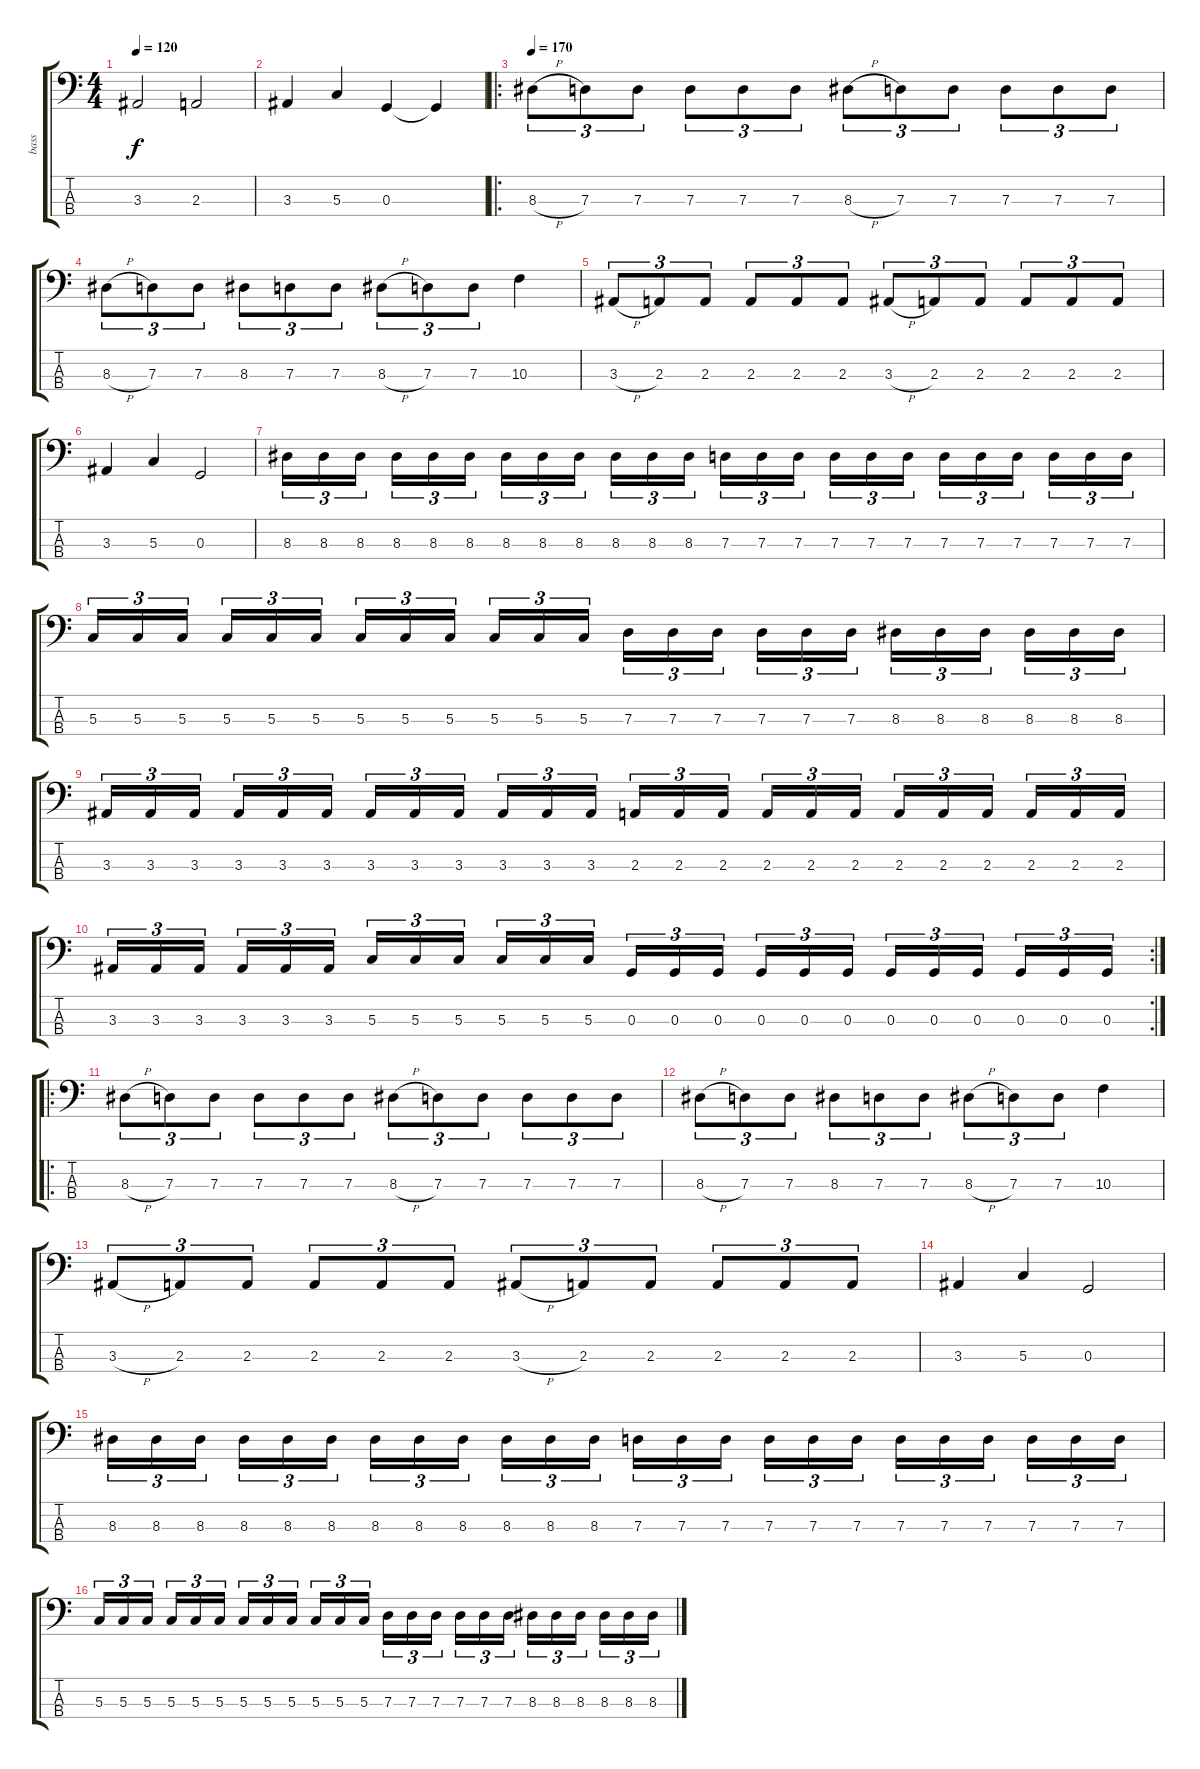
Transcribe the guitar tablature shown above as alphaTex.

\track ("bass" "bass") {instrument electricbasspick}
\staff {score tabs}
\tuning (F2 C2 G1 D1) {hide}
\ts (4 4)
\tempo 120
\clef f4
\ks c
3.3.2{dy f} 2.3.2 |
3.3.4 5.3.4 0.3.4 0.3{t}.4 |
\ro
\tempo 170
8.3{h}.8{tu (3 2)} 7.3.8{tu (3 2)} 7.3.8{tu (3 2)} 7.3.8{tu (3 2)} 7.3.8{tu (3 2)} 7.3.8{tu (3 2)} 8.3{h}.8{tu (3 2)} 7.3.8{tu (3 2)} 7.3.8{tu (3 2)} 7.3.8{tu (3 2)} 7.3.8{tu (3 2)} 7.3.8{tu (3 2)} |
8.3{h}.8{tu (3 2)} 7.3.8{tu (3 2)} 7.3.8{tu (3 2)} 8.3.8{tu (3 2)} 7.3.8{tu (3 2)} 7.3.8{tu (3 2)} 8.3{h}.8{tu (3 2)} 7.3.8{tu (3 2)} 7.3.8{tu (3 2)} 10.3.4 |
3.3{h}.8{tu (3 2)} 2.3.8{tu (3 2)} 2.3.8{tu (3 2)} 2.3.8{tu (3 2)} 2.3.8{tu (3 2)} 2.3.8{tu (3 2)} 3.3{h}.8{tu (3 2)} 2.3.8{tu (3 2)} 2.3.8{tu (3 2)} 2.3.8{tu (3 2)} 2.3.8{tu (3 2)} 2.3.8{tu (3 2)} |
3.3.4 5.3.4 0.3.2 |
8.3.16{tu (3 2)} 8.3.16{tu (3 2)} 8.3.16{tu (3 2)} 8.3.16{tu (3 2)} 8.3.16{tu (3 2)} 8.3.16{tu (3 2)} 8.3.16{tu (3 2)} 8.3.16{tu (3 2)} 8.3.16{tu (3 2)} 8.3.16{tu (3 2)} 8.3.16{tu (3 2)} 8.3.16{tu (3 2)} 7.3.16{tu (3 2)} 7.3.16{tu (3 2)} 7.3.16{tu (3 2)} 7.3.16{tu (3 2)} 7.3.16{tu (3 2)} 7.3.16{tu (3 2)} 7.3.16{tu (3 2)} 7.3.16{tu (3 2)} 7.3.16{tu (3 2)} 7.3.16{tu (3 2)} 7.3.16{tu (3 2)} 7.3.16{tu (3 2)} |
5.3.16{tu (3 2)} 5.3.16{tu (3 2)} 5.3.16{tu (3 2)} 5.3.16{tu (3 2)} 5.3.16{tu (3 2)} 5.3.16{tu (3 2)} 5.3.16{tu (3 2)} 5.3.16{tu (3 2)} 5.3.16{tu (3 2)} 5.3.16{tu (3 2)} 5.3.16{tu (3 2)} 5.3.16{tu (3 2)} 7.3.16{tu (3 2)} 7.3.16{tu (3 2)} 7.3.16{tu (3 2)} 7.3.16{tu (3 2)} 7.3.16{tu (3 2)} 7.3.16{tu (3 2)} 8.3.16{tu (3 2)} 8.3.16{tu (3 2)} 8.3.16{tu (3 2)} 8.3.16{tu (3 2)} 8.3.16{tu (3 2)} 8.3.16{tu (3 2)} |
3.3.16{tu (3 2)} 3.3.16{tu (3 2)} 3.3.16{tu (3 2)} 3.3.16{tu (3 2)} 3.3.16{tu (3 2)} 3.3.16{tu (3 2)} 3.3.16{tu (3 2)} 3.3.16{tu (3 2)} 3.3.16{tu (3 2)} 3.3.16{tu (3 2)} 3.3.16{tu (3 2)} 3.3.16{tu (3 2)} 2.3.16{tu (3 2)} 2.3.16{tu (3 2)} 2.3.16{tu (3 2)} 2.3.16{tu (3 2)} 2.3.16{tu (3 2)} 2.3.16{tu (3 2)} 2.3.16{tu (3 2)} 2.3.16{tu (3 2)} 2.3.16{tu (3 2)} 2.3.16{tu (3 2)} 2.3.16{tu (3 2)} 2.3.16{tu (3 2)} |
\rc 2
3.3.16{tu (3 2)} 3.3.16{tu (3 2)} 3.3.16{tu (3 2)} 3.3.16{tu (3 2)} 3.3.16{tu (3 2)} 3.3.16{tu (3 2)} 5.3.16{tu (3 2)} 5.3.16{tu (3 2)} 5.3.16{tu (3 2)} 5.3.16{tu (3 2)} 5.3.16{tu (3 2)} 5.3.16{tu (3 2)} 0.3.16{tu (3 2)} 0.3.16{tu (3 2)} 0.3.16{tu (3 2)} 0.3.16{tu (3 2)} 0.3.16{tu (3 2)} 0.3.16{tu (3 2)} 0.3.16{tu (3 2)} 0.3.16{tu (3 2)} 0.3.16{tu (3 2)} 0.3.16{tu (3 2)} 0.3.16{tu (3 2)} 0.3.16{tu (3 2)} |
\ro
8.3{h}.8{tu (3 2)} 7.3.8{tu (3 2)} 7.3.8{tu (3 2)} 7.3.8{tu (3 2)} 7.3.8{tu (3 2)} 7.3.8{tu (3 2)} 8.3{h}.8{tu (3 2)} 7.3.8{tu (3 2)} 7.3.8{tu (3 2)} 7.3.8{tu (3 2)} 7.3.8{tu (3 2)} 7.3.8{tu (3 2)} |
8.3{h}.8{tu (3 2)} 7.3.8{tu (3 2)} 7.3.8{tu (3 2)} 8.3.8{tu (3 2)} 7.3.8{tu (3 2)} 7.3.8{tu (3 2)} 8.3{h}.8{tu (3 2)} 7.3.8{tu (3 2)} 7.3.8{tu (3 2)} 10.3.4 |
3.3{h}.8{tu (3 2)} 2.3.8{tu (3 2)} 2.3.8{tu (3 2)} 2.3.8{tu (3 2)} 2.3.8{tu (3 2)} 2.3.8{tu (3 2)} 3.3{h}.8{tu (3 2)} 2.3.8{tu (3 2)} 2.3.8{tu (3 2)} 2.3.8{tu (3 2)} 2.3.8{tu (3 2)} 2.3.8{tu (3 2)} |
3.3.4 5.3.4 0.3.2 |
8.3.16{tu (3 2)} 8.3.16{tu (3 2)} 8.3.16{tu (3 2)} 8.3.16{tu (3 2)} 8.3.16{tu (3 2)} 8.3.16{tu (3 2)} 8.3.16{tu (3 2)} 8.3.16{tu (3 2)} 8.3.16{tu (3 2)} 8.3.16{tu (3 2)} 8.3.16{tu (3 2)} 8.3.16{tu (3 2)} 7.3.16{tu (3 2)} 7.3.16{tu (3 2)} 7.3.16{tu (3 2)} 7.3.16{tu (3 2)} 7.3.16{tu (3 2)} 7.3.16{tu (3 2)} 7.3.16{tu (3 2)} 7.3.16{tu (3 2)} 7.3.16{tu (3 2)} 7.3.16{tu (3 2)} 7.3.16{tu (3 2)} 7.3.16{tu (3 2)} |
5.3.16{tu (3 2)} 5.3.16{tu (3 2)} 5.3.16{tu (3 2)} 5.3.16{tu (3 2)} 5.3.16{tu (3 2)} 5.3.16{tu (3 2)} 5.3.16{tu (3 2)} 5.3.16{tu (3 2)} 5.3.16{tu (3 2)} 5.3.16{tu (3 2)} 5.3.16{tu (3 2)} 5.3.16{tu (3 2)} 7.3.16{tu (3 2)} 7.3.16{tu (3 2)} 7.3.16{tu (3 2)} 7.3.16{tu (3 2)} 7.3.16{tu (3 2)} 7.3.16{tu (3 2)} 8.3.16{tu (3 2)} 8.3.16{tu (3 2)} 8.3.16{tu (3 2)} 8.3.16{tu (3 2)} 8.3.16{tu (3 2)} 8.3.16{tu (3 2)}
